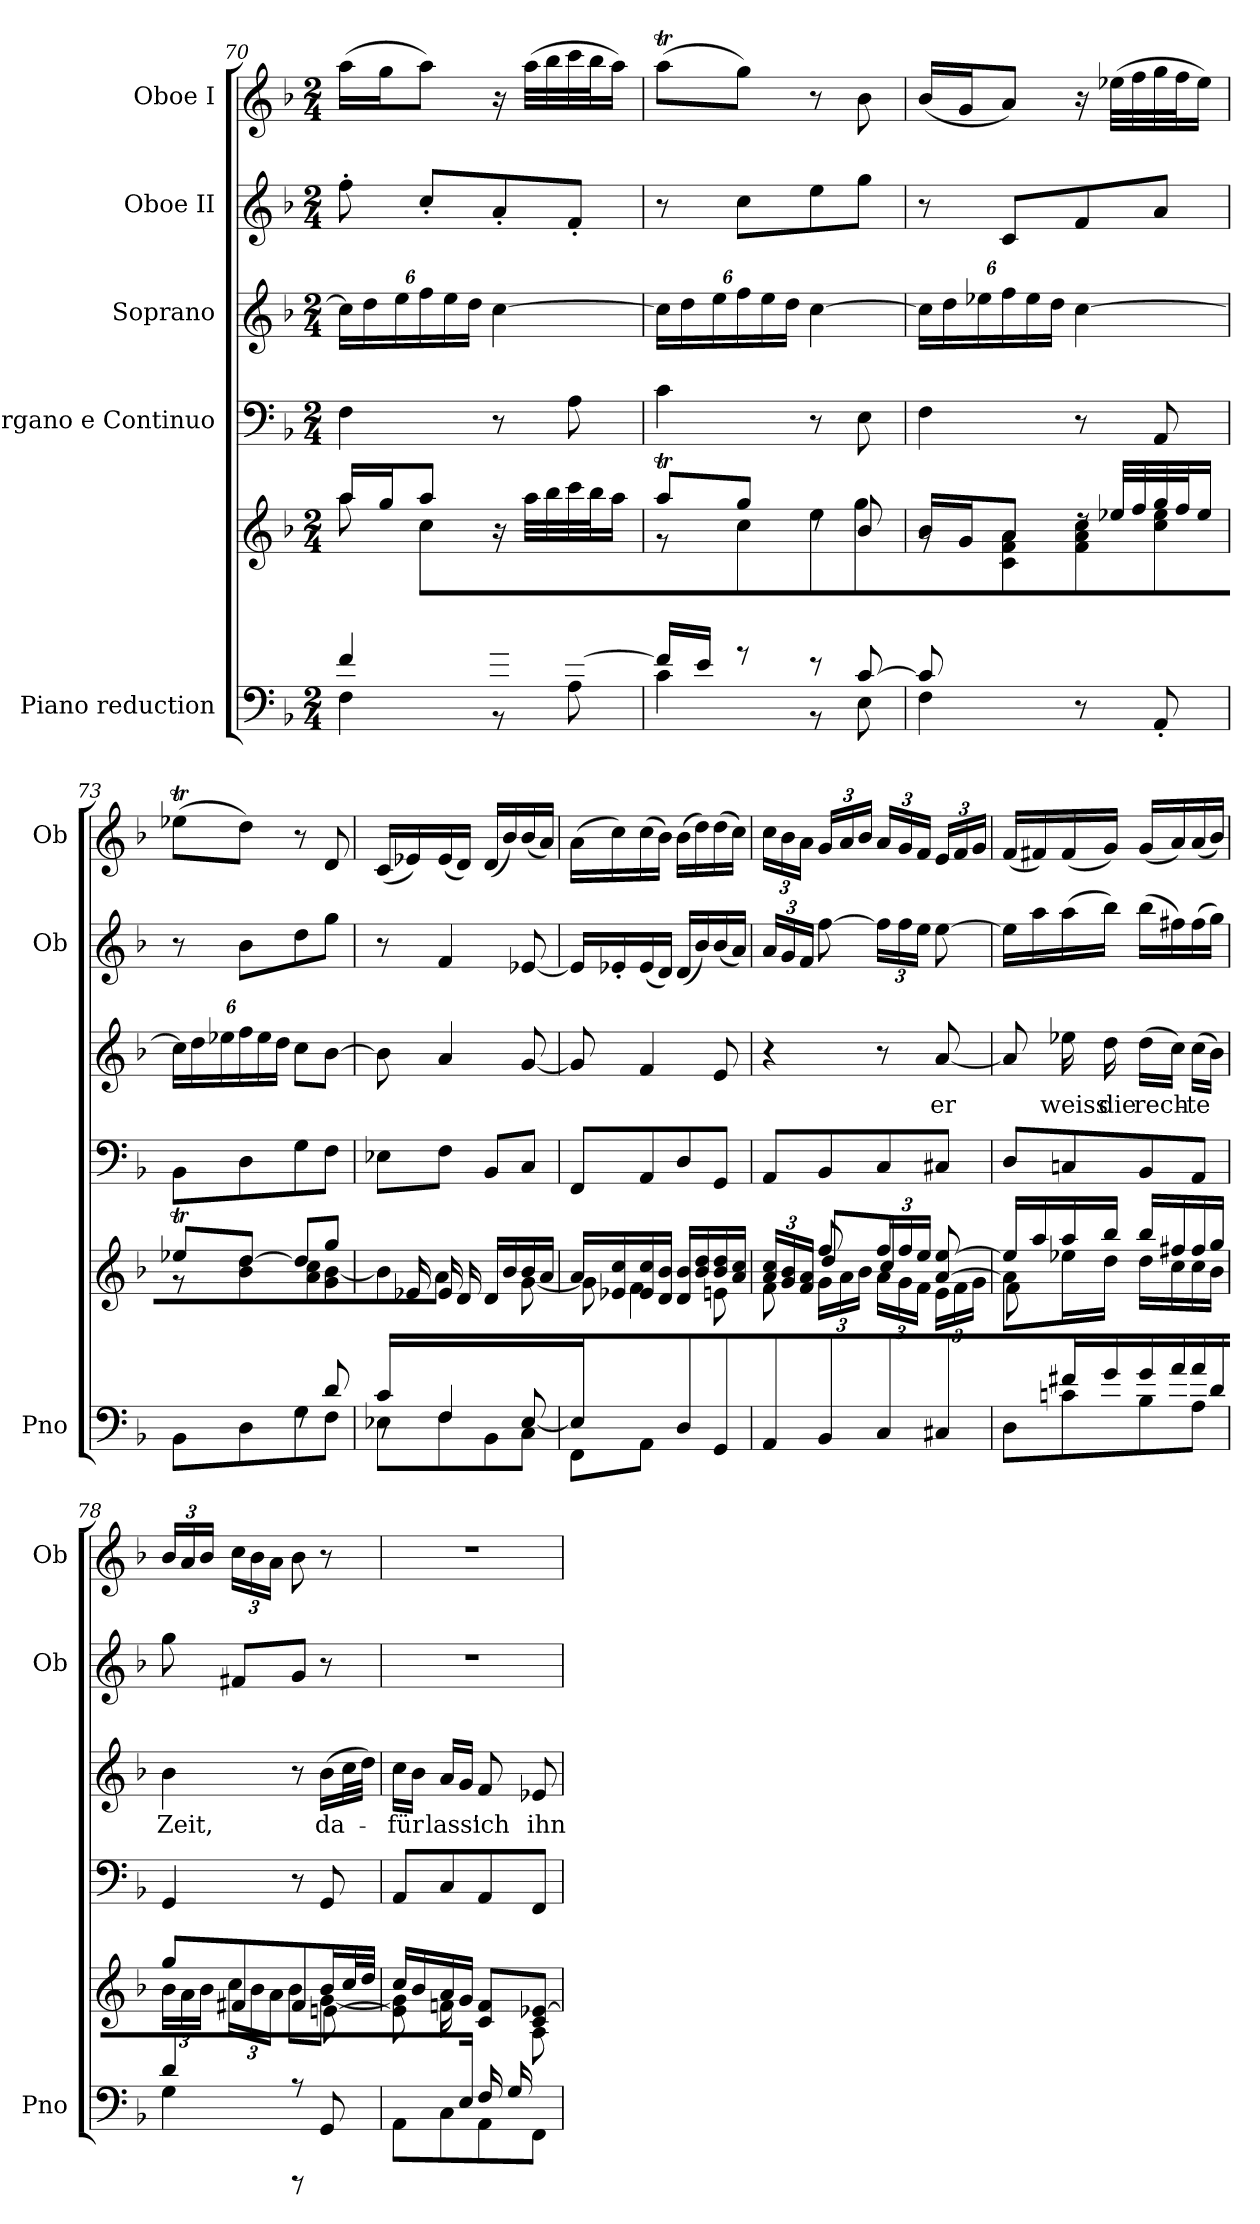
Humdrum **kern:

**kern	**kern	**kern	**kern	**text	**kern	**kern
*part5	*part5	*part4	*part3	*part3	*part2	*part1
*staff6	*staff5	*staff4	*staff3	*staff3	*staff2	*staff1
*I"Piano reduction	*	*I"Organo e Continuo	*I"Soprano	*	*I"Oboe II	*I"Oboe I
*I'Pno	*	*	*	*	*I'Ob	*I'Ob
*clefF4	*clefG2	*clefF4	*clefG2	*	*clefG2	*clefG2
*k[b-]	*k[b-]	*k[b-]	*k[b-]	*	*k[b-]	*k[b-]
*M2/4	*M2/4	*M2/4	*M2/4	*	*M2/4	*M2/4
=70	=70	=70	=70	=70	=70	=70
*^	*^	*	*	*	*	*
*	*^	*	*	*	*	*	*	*
*	*	*	*	*	*	*Xbrackettup	*	*	*
4ryy	4f/	4F\	16aa/LL	8aa\	4F\	24cc\LL]	.	8ff'\	(>16aa\LL
.	.	.	.	.	.	24dd\	.	.	.
.	.	.	16gg/J	.	.	.	.	.	16gg\J
.	.	.	.	.	.	24ee\	.	.	.
.	.	.	8aa/J	8cc\L	.	24ff\	.	8cc'/L	8aa\J)
.	.	.	.	.	.	24ee\	.	.	.
.	.	.	.	.	.	24dd\JJ	.	.	.
8a/	4ryy	8r	16r	4ryy	8r	[4cc\	.	8a'/	16r
.	.	.	32aa\LLL	.	.	.	.	.	(>32aa\LLL
.	.	.	32bb-\	.	.	.	.	.	32bb-\
[8f/J	.	8A\	32ccc\	.	8A\	.	.	8f'/J	32ccc\
.	.	.	32bb-\J	.	.	.	.	.	32bb-\J
.	.	.	16aa\JJ	.	.	.	.	.	16aa\JJ)
*	*v	*v	*	*	*	*	*	*	*
=71	=71	=71	=71	=71	=71	=71	=71	=71
16f/LL]	4c\	8aat/L	8r	4c\	24cc\LL]	.	8r	(>8aat\L
.	.	.	.	.	24dd\	.	.	.
16e/JJ	.	.	.	.	.	.	.	.
.	.	.	.	.	24ee\	.	.	.
8r	.	8gg/J	8cc\L	.	24ff\	.	8cc\L	8gg\J)
.	.	.	.	.	24ee\	.	.	.
.	.	.	.	.	24dd\JJ	.	.	.
8r	8r	8rdd	8ee\	8r	[4cc\	.	8ee\	8r
[8c/	8E\	8b-/	8gg\J	8E\	.	.	8gg\J	8b-\
=72	=72	=72	=72	=72	=72	=72	=72	=72
8c/]	4F\	16b-/LL	8rg	4F\	24cc\LL]	.	8r	(<16b-/LL
.	.	.	.	.	24dd\	.	.	.
.	.	16g/J	.	.	.	.	.	16g/J
.	.	.	.	.	24ee-X\	.	.	.
8ryy	.	8a/J	8c\ 8f\ 8a\L	.	24ff\	.	8c/L	8a/J)
.	.	.	.	.	24ee-\	.	.	.
.	.	.	.	.	24dd\JJ	.	.	.
8r	8ryy	16rdd	8f\ 8a\ 8cc\	8r	[4cc\	.	8f/	16r
.	.	32ee-X/LLL	.	.	.	.	.	(>32ee-X\LLL
.	.	32ff/	.	.	.	.	.	32ff\
8AA'/	8ryy	32gg/	8cc\ 8ee-\J	8AA/	.	.	8a/J	32gg\
.	.	32ff/J	.	.	.	.	.	32ff\J
.	.	16ee-/JJ	.	.	.	.	.	16ee-\JJ)
!!LO:PB:g=z
=73	=73	=73	=73	=73	=73	=73	=73	=73
4ryy	8BB-\L	8ee-XT/L	8r	8BB-\L	24cc\LL]	.	8r	(>8ee-XT\L
.	.	.	.	.	24dd\	.	.	.
.	.	.	.	.	24ee-X\	.	.	.
.	8D\	[8dd/J	8b-\ 8dd\L	8D\	24ff\	.	8b-\L	8dd\J)
.	.	.	.	.	24ee-\	.	.	.
.	.	.	.	.	24dd\JJ	.	.	.
8rF	8G\	8dd/L]	8a\ 8cc\	8G\	8cc\L	.	8dd\	8r
8d/	8F\J	8gg/J	8g\ [8b-\J	8F\J	[8b-\J	.	8gg\J	8d/
=74	=74	=74	=74	=74	=74	=74	=74	=74
*	*^	*	*	*	*	*	*	*
16c/LL	8r	8E-X\L	16ryy	8b-\]	8E-X\L	8b-\]	.	8r	(<16c/LL
4..ryy	.	.	16e-X/	.	.	.	.	.	16e-X/)
.	4F/	8F\	16e-/	4a\	8F\J	4a/	.	4f/	(<16e-/
.	.	.	16d/JJ	.	.	.	.	.	16d/JJ)
.	.	8BB-\	16d/LL	.	8BB-/L	.	.	.	(<16d/LL
.	.	.	16b-/	.	.	.	.	.	16b-/)
.	[8E-/	8C\J	16b-/	[8g\	8C/J	[8g/	.	[8e-X/	(<16b-/
.	.	.	16a/JJ	.	.	.	.	.	16a/JJ)
*	*v	*v	*	*	*	*	*	*	*
=75	=75	=75	=75	=75	=75	=75	=75	=75
16E-/]	8FF\L	16a/LL	8g\]	8FF/L	8g/]	.	16e-/LL]	(>16a\LL
8.ryy	.	16e-X/ 16cc/	.	.	.	.	16e-X'/	16cc\)
.	8AA\J	16e-/ 16cc/	4f\	8AA/	4f/	.	(<16e-/	(>16cc\
.	.	16d/ 16b-/JJ	.	.	.	.	16d/JJ)	16b-\JJ)
8D/L	4ryy	16d/ 16b-/LL	.	8D/	.	.	(<16d/LL	(>16b-\LL
.	.	16b-/ 16dd/	.	.	.	.	16b-/)	16dd\)
8GG/J	.	16b-/ 16dd/	8en\	8GG/J	8e/	.	(<16b-/	(>16dd\
.	.	16a/ 16cc/JJ	.	.	.	.	16a/JJ)	16cc\JJ)
*v	*v	*	*	*	*	*	*	*
*	*v	*v	*	*	*	*	*
=76	=76	=76	=76	=76	=76	=76
*	*Xbrackettup	*	*	*	*Xbrackettup	*Xbrackettup
*	*^	*	*	*	*	*
*	*	*^	*	*	*	*	*
8AA/L	24a/ 24cc/LL	8f\	8ryy	8AA/L	4r	.	24a/LL	24cc\LL
.	24g/ 24b-/	.	.	.	.	.	24g/	24b-\
.	24f/ 24a/JJ	.	.	.	.	.	24f/JJ	24a\JJ
8BB-/	8ff/	24g\LL	8dd/L	8BB-/	.	.	[8ff\	24g/LL
.	.	24a\	.	.	.	.	.	24a/
.	.	24b-\JJ	.	.	.	.	.	24b-/JJ
8C/	24ff/LL	24a\LL	8cc/J	8C/	8r	.	24ff\LL]	24a/LL
.	24ff/	24g\	.	.	.	.	24ff\	24g/
.	24ee/JJ	24f\JJ	.	.	.	.	24ee\JJ	24f/JJ
!	!	!	!	!	!	!LO:LY:b	!	!
8C#X/J	[8a/ [8ee/	24e\LL	8ryy	8C#X/J	[8a/	er	[8ee\	24e/LL
.	.	24f\	.	.	.	.	.	24f/
.	.	24g\JJ	.	.	.	.	.	24g/JJ
=77	=77	=77	=77	=77	=77	=77	=77	=77
*^	*	*	*	*	*	*	*	*
8ryy	8D\L	16ee/LL]	8a/L]	8f\L	8D/L	8a/]	.	16ee\LL]	(<16f/LL
.	.	16aa/	.	.	.	.	.	16aa\	16f#X/)
!	!	!	!	!	!	!	!LO:LY:b	!	!
16f#X/L	8cn\	16aa/	16ee-X\L	4.ryy	8Cn/	16ee-X\	weiss	(>16aa\	(<16f#/
!	!	!	!	!	!	!	!LO:LY:b	!	!
16g/JJ	.	16bb-/JJ	16dd\JJ	.	.	16dd\	die	16bb-\JJ)	16g/JJ)
!	!	!	!	!	!	!	!LO:LY:b	!	!
16g/LL	8B-\	16bb-/LL	16dd\LL	.	8BB-/	(>16dd\LL	rech-	(>16bb-\LL	(<16g/LL
16a/	.	16ff#X/	16cc\	.	.	16cc\JJ)	.	16ff#X\)	16a/)
!	!	!	!	!	!	!	!LO:LY:b	!	!
16a/	8A\J	16ff#/	16cc\	.	8AA/J	(>16cc\LL	-te	(>16ff#\	(<16a/
16d/JJ	.	16gg/JJ	16b-\JJ	.	.	16b-\JJ)	.	16gg\JJ)	16b-/JJ)
=78	=78	=78	=78	=78	=78	=78	=78	=78	=78
!	!	!	!	!	!	!	!LO:LY:b	!	!
4d/	4G\	8gg/L	24b-\LL	4.ryy	4GG/	4b-\	Zeit,	8gg\	24b-/LL
.	.	.	24a\	.	.	.	.	.	24a/
.	.	.	24b-\JJ	.	.	.	.	.	24b-/JJ
.	.	8f#X/	24cc\LL	.	.	.	.	8f#X/L	24cc\LL
.	.	.	24b-\	.	.	.	.	.	24b-\
.	.	.	24a\JJ	.	.	.	.	.	24a\JJ
8rDDD	8rA	8f#/	8b-\L	.	8r	8r	.	8g/J	8b-\
!	!	!	!	!	!	!	!LO:LY:b	!	!
8ryy	8GG/	16b-/L	[8g\J	[8en\	8GG/	(>16b-\LL	da-	8r	8r
.	.	32cc/L	.	.	.	32cc\L	.	.	.
.	.	32dd/JJJ	.	.	.	32dd\JJJ)	.	.	.
*	*	*	*v	*v	*	*	*	*	*
!!LO:LB:g=z
=79	=79	=79	=79	=79	=79	=79	=79	=79
!	!	!	!	!	!	!LO:LY:b	!	!
8.ryy	8AA\L	16cc/LL	8e\] 8g\]L	8AA/L	16cc\LL	-für	2r	2r
.	.	16b-/	.	.	16b-\JJ	.	.	.
!	!	!	!	!	!	!LO:LY:b	!	!
.	8C\	16a/	16fn\L	8C/	16a/LL	lass'	.	.
16E/JJ	.	16g/JJ	8.ryy	.	16g/JJ	.	.	.
!	!	!	!	!	!	!LO:LY:b	!	!
16F/LL	8AA\	8c/ 8f/L	.	8AA/	8f/	ich	.	.
16G/J	.	.	.	.	.	.	.	.
!	!	!	!	!	!	!LO:LY:b	!	!
8ryy	8FF\J	8c/ [8e-X/J	8A\J	8FF/J	8e-X/	ihn	.	.
*v	*v	*	*	*	*	*	*	*
*	*v	*v	*	*	*	*	*
=	=	=	=	=	=	=
*-	*-	*-	*-	*-	*-	*-
